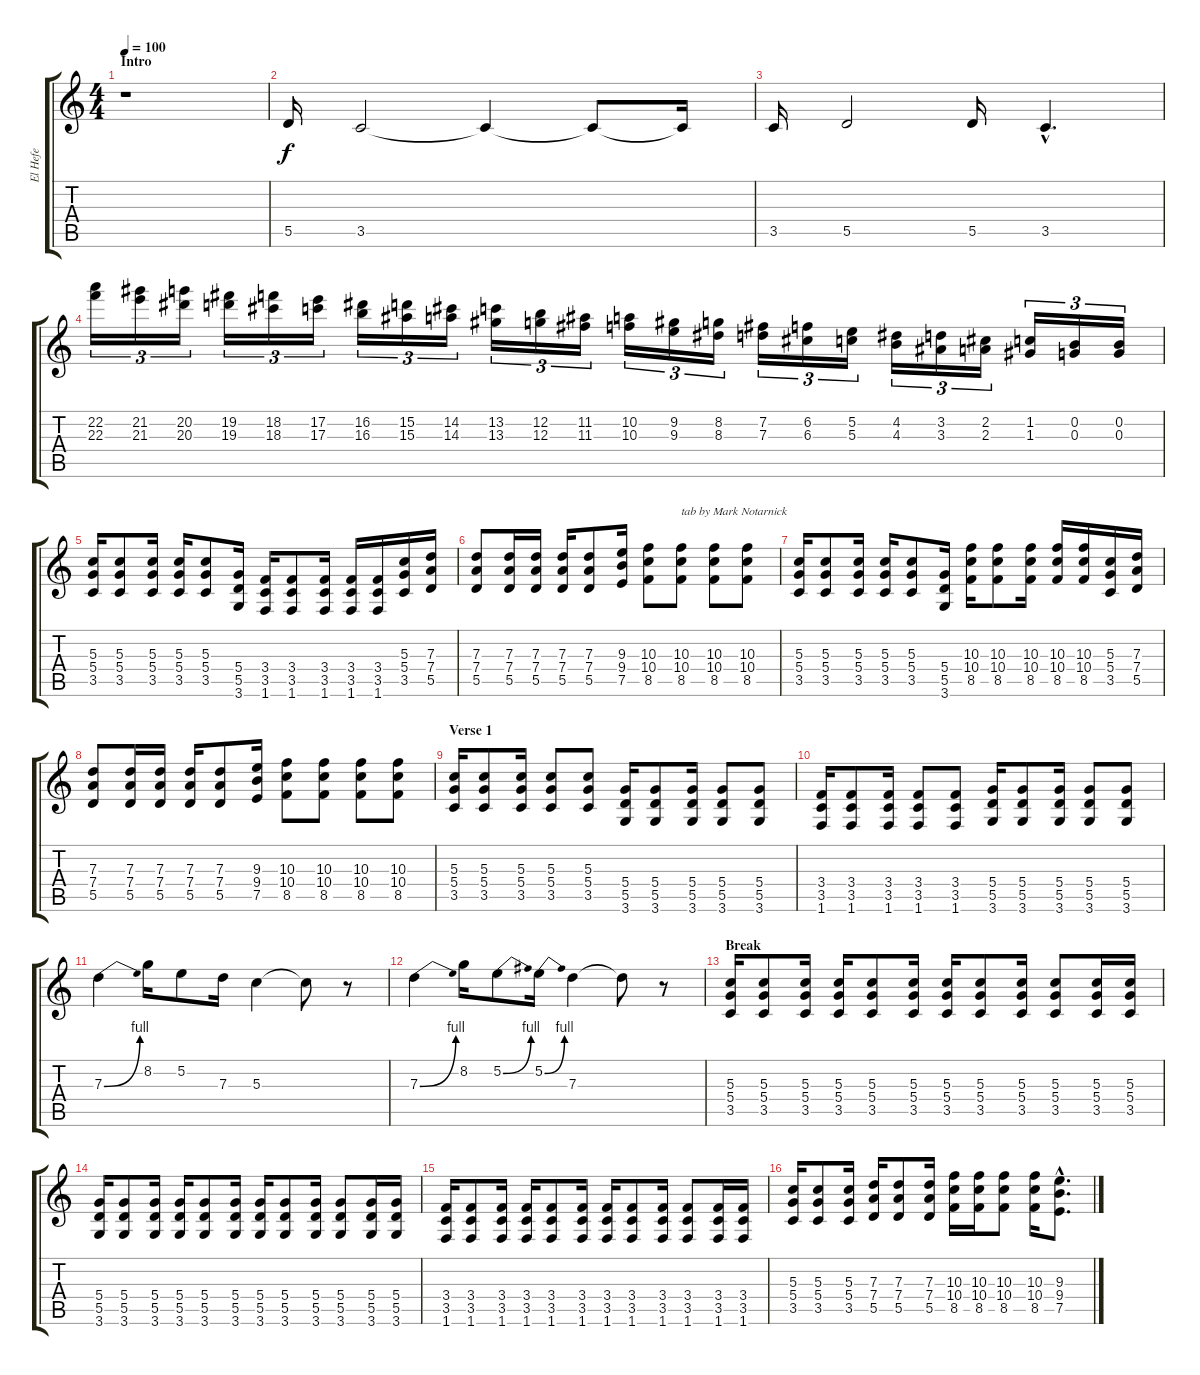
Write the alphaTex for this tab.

\track ("El Hefe" "El Hefe") {instrument overdrivenguitar}
\staff {score tabs}
\tuning (E4 B3 G3 D3 A2 E2) {hide}
\ts (4 4)
\section ("" "Intro")
\tempo 100
\clef g2
\ks c
r.1{dy f instrument overdrivenguitar} |
5.5.16 3.5.2 3.5{t}.4 3.5{t}.8 3.5{t}.16 |
3.5.16 5.5.2 5.5.16 3.5{hac}.4{d} |
(22.2 22.3).16{tu (3 2)} (21.2 21.3).16{tu (3 2)} (20.2 20.3).16{tu (3 2)} (19.2 19.3).16{tu (3 2)} (18.2 18.3).16{tu (3 2)} (17.2 17.3).16{tu (3 2)} (16.2 16.3).16{tu (3 2)} (15.2 15.3).16{tu (3 2)} (14.2 14.3).16{tu (3 2)} (13.2 13.3).16{tu (3 2)} (12.2 12.3).16{tu (3 2)} (11.2 11.3).16{tu (3 2)} (10.2 10.3).16{tu (3 2)} (9.2 9.3).16{tu (3 2)} (8.2 8.3).16{tu (3 2)} (7.2 7.3).16{tu (3 2)} (6.2 6.3).16{tu (3 2)} (5.2 5.3).16{tu (3 2)} (4.2 4.3).16{tu (3 2)} (3.2 3.3).16{tu (3 2)} (2.2 2.3).16{tu (3 2)} (1.2 1.3).16{tu (3 2)} (0.2 0.3).16{tu (3 2)} (0.2 0.3).16{tu (3 2)} |
(5.3 5.4 3.5).16 (5.3 5.4 3.5).8 (5.3 5.4 3.5).16 (5.3 5.4 3.5).16 (5.3 5.4 3.5).8 (5.4 5.5 3.6).16 (3.4 3.5 1.6).16 (3.4 3.5 1.6).8 (3.4 3.5 1.6).16 (3.4 3.5 1.6).16 (3.4 3.5 1.6).16 (5.3 5.4 3.5).16 (7.3 7.4 5.5).16 |
(7.3 7.4 5.5).8 (7.3 7.4 5.5).16 (7.3 7.4 5.5).16 (7.3 7.4 5.5).16 (7.3 7.4 5.5).8 (9.3 9.4 7.5).16 (10.3 10.4 8.5).8 (10.3 10.4 8.5).8{txt "tab by Mark Notarnick"} (10.3 10.4 8.5).8 (10.3 10.4 8.5).8 |
(5.3 5.4 3.5).16 (5.3 5.4 3.5).8 (5.3 5.4 3.5).16 (5.3 5.4 3.5).16 (5.3 5.4 3.5).8 (5.4 5.5 3.6).16 (10.3 10.4 8.5).16 (10.3 10.4 8.5).8 (10.3 10.4 8.5).16 (10.3 10.4 8.5).16 (10.3 10.4 8.5).16 (5.3 5.4 3.5).16 (7.3 7.4 5.5).16 |
(7.3 7.4 5.5).8 (7.3 7.4 5.5).16 (7.3 7.4 5.5).16 (7.3 7.4 5.5).16 (7.3 7.4 5.5).8 (9.3 9.4 7.5).16 (10.3 10.4 8.5).8 (10.3 10.4 8.5).8 (10.3 10.4 8.5).8 (10.3 10.4 8.5).8 |
\section ("" "Verse 1")
(5.3 5.4 3.5).16{volume 13 instrument electricguitarmuted} (5.3 5.4 3.5).8 (5.3 5.4 3.5).16 (5.3 5.4 3.5).8 (5.3 5.4 3.5).8 (5.4 5.5 3.6).16 (5.4 5.5 3.6).8 (5.4 5.5 3.6).16 (5.4 5.5 3.6).8 (5.4 5.5 3.6).8 |
(3.4 3.5 1.6).16 (3.4 3.5 1.6).8 (3.4 3.5 1.6).16 (3.4 3.5 1.6).8 (3.4 3.5 1.6).8 (5.4 5.5 3.6).16 (5.4 5.5 3.6).8 (5.4 5.5 3.6).16 (5.4 5.5 3.6).8 (5.4 5.5 3.6).8 |
7.3{be (bend 0 0 60 4)}.4{volume 14 instrument overdrivenguitar} 8.2.16 5.2.8 7.3.16 5.3.4 5.3{t}.8 r.8 |
7.3{be (bend 0 0 60 4)}.4 8.2.16 5.2{be (bend 0 0 60 4)}.8 5.2{be (bend 0 0 60 4)}.16 7.3.4 7.3{t}.8 r.8 |
\section ("" "Break")
(5.3 5.4 3.5).16 (5.3 5.4 3.5).8 (5.3 5.4 3.5).16 (5.3 5.4 3.5).16 (5.3 5.4 3.5).8 (5.3 5.4 3.5).16 (5.3 5.4 3.5).16 (5.3 5.4 3.5).8 (5.3 5.4 3.5).16 (5.3 5.4 3.5).8 (5.3 5.4 3.5).16 (5.3 5.4 3.5).16 |
(5.4 5.5 3.6).16 (5.4 5.5 3.6).8 (5.4 5.5 3.6).16 (5.4 5.5 3.6).16 (5.4 5.5 3.6).8 (5.4 5.5 3.6).16 (5.4 5.5 3.6).16 (5.4 5.5 3.6).8 (5.4 5.5 3.6).16 (5.4 5.5 3.6).8 (5.4 5.5 3.6).16 (5.4 5.5 3.6).16 |
(3.4 3.5 1.6).16 (3.4 3.5 1.6).8 (3.4 3.5 1.6).16 (3.4 3.5 1.6).16 (3.4 3.5 1.6).8 (3.4 3.5 1.6).16 (3.4 3.5 1.6).16 (3.4 3.5 1.6).8 (3.4 3.5 1.6).16 (3.4 3.5 1.6).8 (3.4 3.5 1.6).16 (3.4 3.5 1.6).16 |
(5.3 5.4 3.5).16 (5.3 5.4 3.5).8 (5.3 5.4 3.5).16 (7.3 7.4 5.5).16 (7.3 7.4 5.5).8 (7.3 7.4 5.5).16 (10.3 10.4 8.5).16 (10.3 10.4 8.5).16 (10.3 10.4 8.5).8 (10.3 10.4 8.5).16 (9.3{hac} 9.4{hac} 7.5{hac}).8{d}
